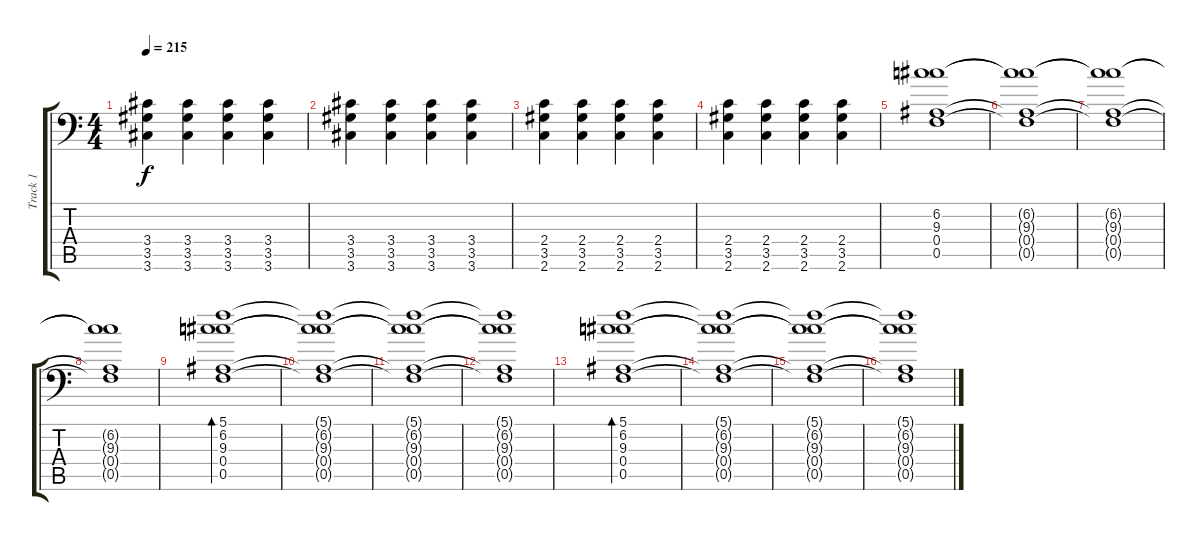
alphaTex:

\track ("Track 1" "Track 1") {instrument overdrivenguitar}
\staff {score tabs}
\tuning (C4 G3 Eb3 Bb2 F2 Bb1) {hide}
\ts (4 4)
\tempo 215
\clef f4
\ks c
(3.4 3.5 3.6).4{dy f} (3.4 3.5 3.6).4 (3.4 3.5 3.6).4 (3.4 3.5 3.6).4 |
(3.4 3.5 3.6).4 (3.4 3.5 3.6).4 (3.4 3.5 3.6).4 (3.4 3.5 3.6).4 |
(2.4 3.5 2.6).4 (2.4 3.5 2.6).4 (2.4 3.5 2.6).4 (2.4 3.5 2.6).4 |
(2.4 3.5 2.6).4 (2.4 3.5 2.6).4 (2.4 3.5 2.6).4 (2.4 3.5 2.6).4 |
(6.2 9.3 0.4 0.5).1 |
(6.2{t} 9.3{t} 0.4{t} 0.5{t}).1 |
(6.2{t} 9.3{t} 0.4{t} 0.5{t}).1 |
(6.2{t} 9.3{t} 0.4{t} 0.5{t}).1 |
(5.1 6.2 9.3 0.4 0.5).1{bd 60} |
(5.1{t} 6.2{t} 9.3{t} 0.4{t} 0.5{t}).1 |
(5.1{t} 6.2{t} 9.3{t} 0.4{t} 0.5{t}).1 |
(5.1{t} 6.2{t} 9.3{t} 0.4{t} 0.5{t}).1 |
(5.1 6.2 9.3 0.4 0.5).1{bd 60} |
(5.1{t} 6.2{t} 9.3{t} 0.4{t} 0.5{t}).1 |
(5.1{t} 6.2{t} 9.3{t} 0.4{t} 0.5{t}).1 |
(5.1{t} 6.2{t} 9.3{t} 0.4{t} 0.5{t}).1
